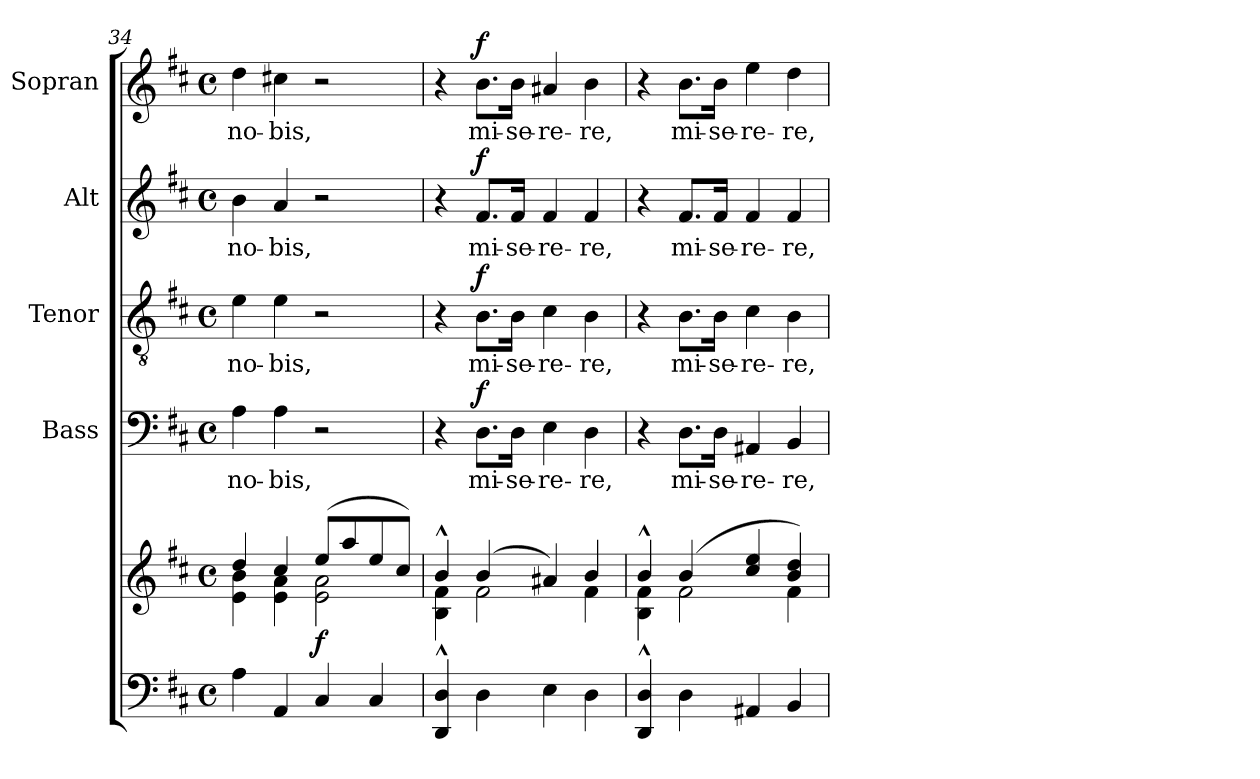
**kern	**kern	**dynam	**kern	**text	**dynam	**kern	**text	**dynam	**kern	**text	**dynam	**kern	**text	**dynam
*part5	*part5	*part5	*part4	*part4	*part4	*part3	*part3	*part3	*part2	*part2	*part2	*part1	*part1	*part1
*staff6	*staff5	*staff5/6	*staff4	*staff4	*staff4	*staff3	*staff3	*staff3	*staff2	*staff2	*staff2	*staff1	*staff1	*staff1
*	*	*	*I"Bass	*	*	*I"Tenor	*	*	*I"Alt	*	*	*I"Sopran	*	*
*	*	*	*I'B.	*	*	*I'T.	*	*	*I'A.	*	*	*I'S.	*	*
!!LO:PB:g=z
*clefF4	*clefG2	*	*clefF4	*	*	*clefGv2	*	*	*clefG2	*	*	*clefG2	*	*
*k[f#c#]	*k[f#c#]	*	*k[f#c#]	*	*	*k[f#c#]	*	*	*k[f#c#]	*	*	*k[f#c#]	*	*
*D:	*D:	*	*D:	*	*	*D:	*	*	*D:	*	*	*D:	*	*
*M4/4	*M4/4	*	*M4/4	*	*	*M4/4	*	*	*M4/4	*	*	*M4/4	*	*
*met(c)	*met(c)	*	*met(c)	*	*	*met(c)	*	*	*met(c)	*	*	*met(c)	*	*
=34	=34	=34	=34	=34	=34	=34	=34	=34	=34	=34	=34	=34	=34	=34
*	*^	*	*	*	*	*	*	*	*	*	*	*	*	*
!	!	!	!	!	!LO:LY:b	!	!	!LO:LY:b	!	!	!LO:LY:b	!	!	!LO:LY:b	!
4A\	4dd/	4e\ 4b\	.	4A\	no-	.	4e\	no-	.	4b\	no-	.	4dd\	no-	.
!	!	!	!	!	!LO:LY:b	!	!	!LO:LY:b	!	!	!LO:LY:b	!	!	!LO:LY:b	!
4AA/	4cc#/	4e\ 4a\	.	4A\	-bis,	.	4e\	-bis,	.	4a/	-bis,	.	4cc#X\	-bis,	.
!	!	!	!LO:DY:b	!	!	!	!	!	!	!	!	!	!	!	!
4C#/	(>8ee/L	2e\ 2a\	f	2r	.	.	2r	.	.	2r	.	.	2r	.	.
.	8aa/	.	.	.	.	.	.	.	.	.	.	.	.	.	.
4C#/	8ee/	.	.	.	.	.	.	.	.	.	.	.	.	.	.
.	8cc#/J)	.	.	.	.	.	.	.	.	.	.	.	.	.	.
=35	=35	=35	=35	=35	=35	=35	=35	=35	=35	=35	=35	=35	=35	=35	=35
4DD/^^< 4D/^^<	4b^^>/	4B\ 4f#\	.	4r	.	.	4r	.	.	4r	.	.	4r	.	.
!	!	!	!	!	!LO:LY:b	!LO:DY:a	!	!LO:LY:b	!LO:DY:a	!	!LO:LY:b	!LO:DY:a	!	!LO:LY:b	!LO:DY:a
4D\	(4b/	2f#\	.	8.D\L	mi-	f	8.B\L	mi-	f	8.f#/L	mi-	f	8.b\L	mi-	f
!	!	!	!	!	!LO:LY:b	!	!	!LO:LY:b	!	!	!LO:LY:b	!	!	!LO:LY:b	!
.	.	.	.	16D\Jk	-se-	.	16B\Jk	-se-	.	16f#/Jk	-se-	.	16b\Jk	-se-	.
!	!	!	!	!	!LO:LY:b	!	!	!LO:LY:b	!	!	!LO:LY:b	!	!	!LO:LY:b	!
4E\	4a#X/)	.	.	4E\	-re-	.	4c#\	-re-	.	4f#/	-re-	.	4a#X/	-re-	.
!	!	!	!	!	!LO:LY:b	!	!	!LO:LY:b	!	!	!LO:LY:b	!	!	!LO:LY:b	!
4D\	4b/	4f#\	.	4D\	-re,	.	4B\	-re,	.	4f#/	-re,	.	4b\	-re,	.
=36	=36	=36	=36	=36	=36	=36	=36	=36	=36	=36	=36	=36	=36	=36	=36
4DD/^^< 4D/^^<	4b^^>/	4B\ 4f#\	.	4r	.	.	4r	.	.	4r	.	.	4r	.	.
!	!	!	!	!	!LO:LY:b	!	!	!LO:LY:b	!	!	!LO:LY:b	!	!	!LO:LY:b	!
4D\	(4b/	2f#\	.	8.D\L	mi-	.	8.B\L	mi-	.	8.f#/L	mi-	.	8.b\L	mi-	.
!	!	!	!	!	!LO:LY:b	!	!	!LO:LY:b	!	!	!LO:LY:b	!	!	!LO:LY:b	!
.	.	.	.	16D\Jk	-se-	.	16B\Jk	-se-	.	16f#/Jk	-se-	.	16b\Jk	-se-	.
!	!	!	!	!	!LO:LY:b	!	!	!LO:LY:b	!	!	!LO:LY:b	!	!	!LO:LY:b	!
4AA#X/	4cc#/ 4ee/	.	.	4AA#X/	-re-	.	4c#\	-re-	.	4f#/	-re-	.	4ee\	-re-	.
!	!	!	!	!	!LO:LY:b	!	!	!LO:LY:b	!	!	!LO:LY:b	!	!	!LO:LY:b	!
4BB/	4b/ 4dd/)	4f#\	.	4BB/	-re,	.	4B\	-re,	.	4f#/	-re,	.	4dd\	-re,	.
*	*v	*v	*	*	*	*	*	*	*	*	*	*	*	*	*
=	=	=	=	=	=	=	=	=	=	=	=	=	=	=
*-	*-	*-	*-	*-	*-	*-	*-	*-	*-	*-	*-	*-	*-	*-
